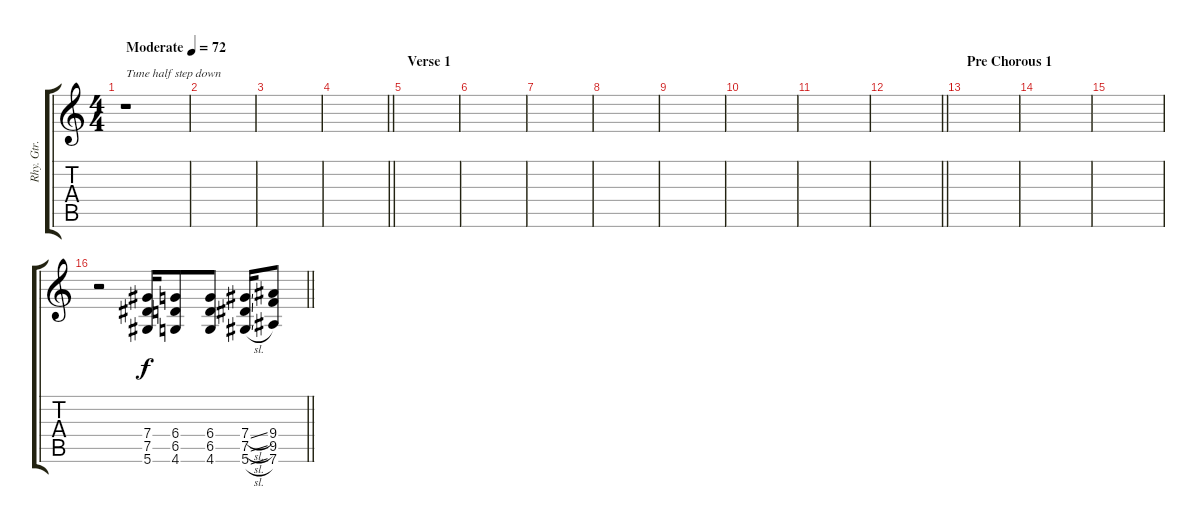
\track ("Rhy. Gtr. 1" "Rhy. Gtr. ") {instrument distortionguitar}
\staff {score tabs}
\tuning (Eb4 Bb3 Gb3 Db3 Ab2 Eb2) {hide}
\ts (4 4)
\tempo (72 "Moderate")
\clef g2
\ks c
r.1{txt "Tune half step down" dy f instrument distortionguitar} |
|
|
\barLineRight lightlight
|
\section ("" "Verse 1")
|
|
|
|
|
|
|
\barLineRight lightlight
|
\section ("" "Pre Chorous 1")
|
|
|
\barLineRight lightlight
r.2 (7.4 7.5 5.6).16 (6.4 6.5 4.6).8 (6.4 6.5 4.6).8 (7.4{sl} 7.5{sl} 5.6{sl}).16 (9.4 9.5 7.6).8
